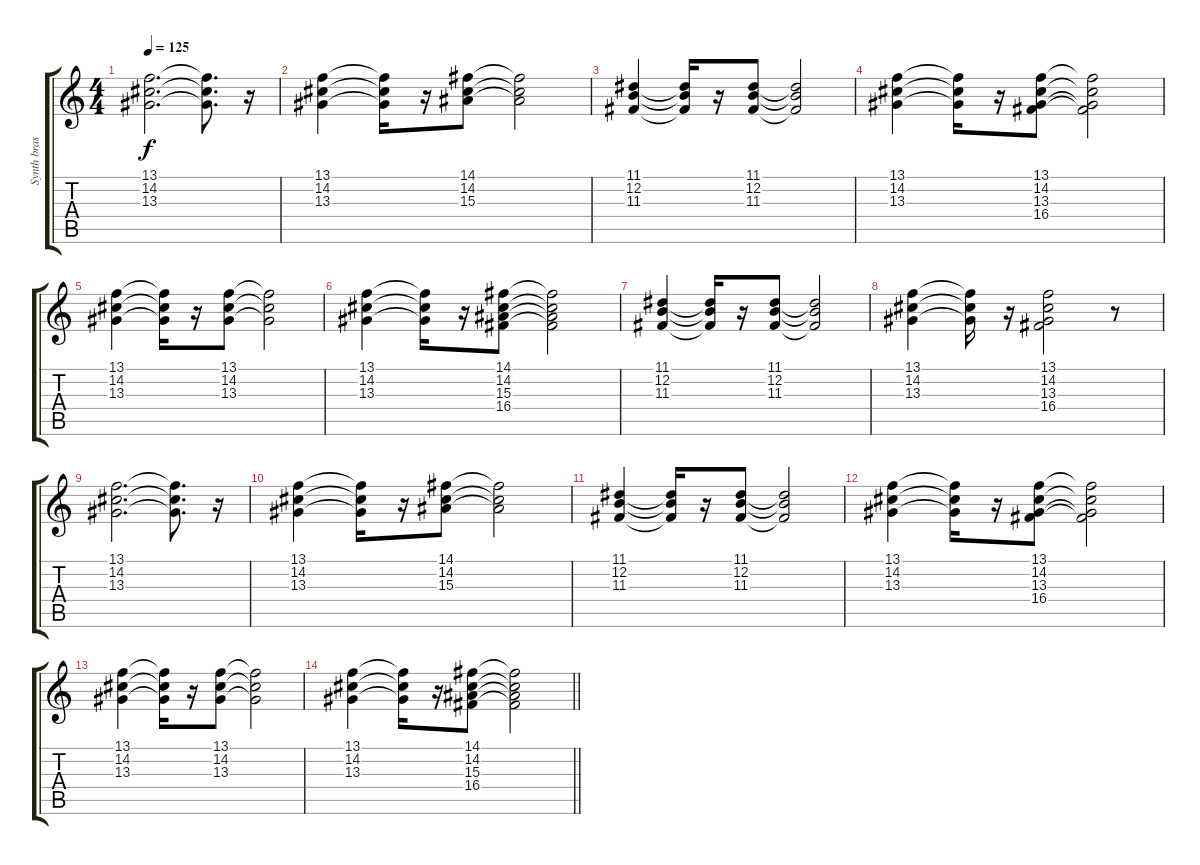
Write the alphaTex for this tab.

\track ("Synth brass 1" "Synth bras") {instrument synthbrass1}
\staff {score tabs}
\tuning (E4 B3 G3 D3 A2 E2) {hide}
\ts (4 4)
\tempo 125
\clef g2
\ks c
(13.1 14.2 13.3).2{d dy f} (13.1{t} 14.2{t} 13.3{t}).8{d} r.16 |
(13.1 14.2 13.3).4 (13.1{t} 14.2{t} 13.3{t}).16 r.16 (14.1 14.2 15.3).8 (14.1{t} 14.2{t} 15.3{t}).2 |
(11.1 12.2 11.3).4 (11.1{t} 12.2{t} 11.3{t}).16 r.16 (11.1 12.2 11.3).8 (11.1{t} 12.2{t} 11.3{t}).2 |
(13.1 14.2 13.3).4 (13.1{t} 14.2{t} 13.3{t}).16 r.16 (13.1 14.2 13.3 16.4).8 (13.1{t} 14.2{t} 13.3{t} 16.4{t}).2 |
(13.1 14.2 13.3).4 (13.1{t} 14.2{t} 13.3{t}).16 r.16 (13.1 14.2 13.3).8 (13.1{t} 14.2{t} 13.3{t}).2 |
(13.1 14.2 13.3).4 (13.1{t} 14.2{t} 13.3{t}).16 r.16 (14.1 14.2 15.3 16.4).8 (14.1{t} 14.2{t} 15.3{t} 16.4{t}).2 |
(11.1 12.2 11.3).4 (11.1{t} 12.2{t} 11.3{t}).16 r.16 (11.1 12.2 11.3).8 (11.1{t} 12.2{t} 11.3{t}).2 |
(13.1 14.2 13.3).4 (13.1{t} 14.2{t} 13.3{t}).16 r.16 (13.1 14.2 13.3 16.4).2 r.8 |
(13.1 14.2 13.3).2{d} (13.1{t} 14.2{t} 13.3{t}).8{d} r.16 |
(13.1 14.2 13.3).4 (13.1{t} 14.2{t} 13.3{t}).16 r.16 (14.1 14.2 15.3).8 (14.1{t} 14.2{t} 15.3{t}).2 |
(11.1 12.2 11.3).4 (11.1{t} 12.2{t} 11.3{t}).16 r.16 (11.1 12.2 11.3).8 (11.1{t} 12.2{t} 11.3{t}).2 |
(13.1 14.2 13.3).4 (13.1{t} 14.2{t} 13.3{t}).16 r.16 (13.1 14.2 13.3 16.4).8 (13.1{t} 14.2{t} 13.3{t} 16.4{t}).2 |
(13.1 14.2 13.3).4 (13.1{t} 14.2{t} 13.3{t}).16 r.16 (13.1 14.2 13.3).8 (13.1{t} 14.2{t} 13.3{t}).2 |
\barLineRight lightlight
(13.1 14.2 13.3).4 (13.1{t} 14.2{t} 13.3{t}).16 r.16 (14.1 14.2 15.3 16.4).8 (14.1{t} 14.2{t} 15.3{t} 16.4{t}).2
